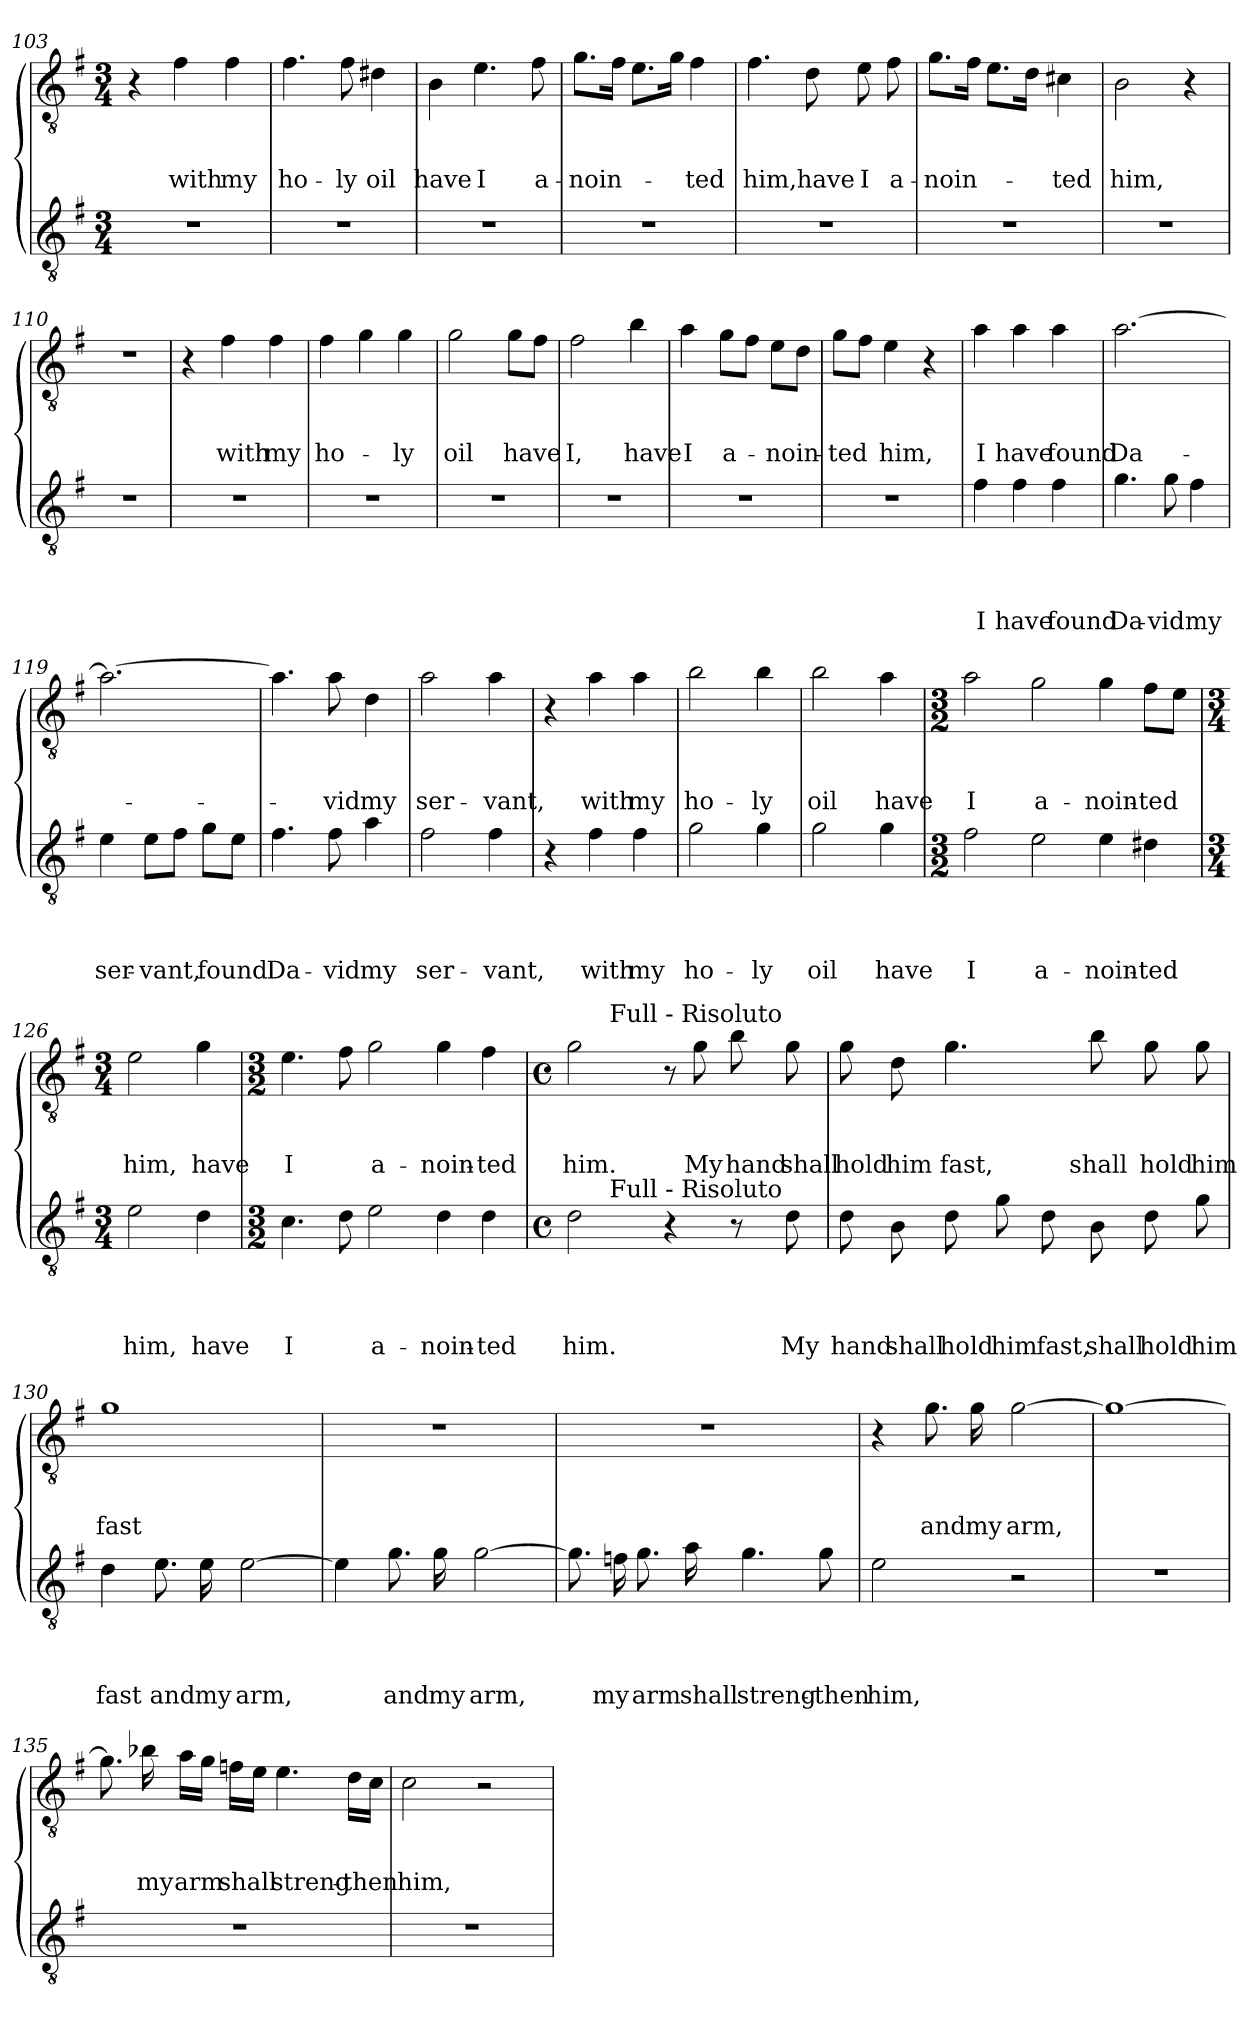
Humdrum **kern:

**kern	**text	**text	**text	**text	**kern	**text	**text	**text
*part2	*part2	*part2	*part2	*part2	*part1	*part1	*part1	*part1
*staff2	*staff2	*staff2	*staff2	*staff2	*staff1	*staff1	*staff1	*staff1
*clefGv2	*	*	*	*	*clefGv2	*	*	*
*k[f#]	*	*	*	*	*k[f#]	*	*	*
*G:	*	*	*	*	*G:	*	*	*
*M3/4	*	*	*	*	*M3/4	*	*	*
=103	=103	=103	=103	=103	=103	=103	=103	=103
2.r	.	.	.	.	4r	.	.	.
!	!	!	!	!	!	!	!	!LO:LY:b
.	.	.	.	.	4f#\	.	.	with
!	!	!	!	!	!	!	!	!LO:LY:b
.	.	.	.	.	4f#\	.	.	my
=104	=104	=104	=104	=104	=104	=104	=104	=104
!	!	!	!	!	!	!	!	!LO:LY:b
2.r	.	.	.	.	4.f#\	.	.	ho-
!	!	!	!	!	!	!	!	!LO:LY:b
.	.	.	.	.	8f#\	.	.	-ly
!	!	!	!	!	!	!	!	!LO:LY:b
.	.	.	.	.	4d#X\	.	.	oil
=105	=105	=105	=105	=105	=105	=105	=105	=105
!	!	!	!	!	!	!	!	!LO:LY:b
2.r	.	.	.	.	4B\	.	.	have
!	!	!	!	!	!	!	!	!LO:LY:b
.	.	.	.	.	4.e\	.	.	I
!	!	!	!	!	!	!	!	!LO:LY:b
.	.	.	.	.	8f#\	.	.	a-
=106	=106	=106	=106	=106	=106	=106	=106	=106
!	!	!	!	!	!	!	!	!LO:LY:b
2.r	.	.	.	.	8.g\L	.	.	-noin-
.	.	.	.	.	16f#\Jk	.	.	.
.	.	.	.	.	8.e\L	.	.	.
.	.	.	.	.	16g\Jk	.	.	.
!	!	!	!	!	!	!	!	!LO:LY:b
.	.	.	.	.	4f#\	.	.	-ted
=107	=107	=107	=107	=107	=107	=107	=107	=107
!	!	!	!	!	!	!	!	!LO:LY:b
2.r	.	.	.	.	4.f#\	.	.	him,
!	!	!	!	!	!	!	!	!LO:LY:b
.	.	.	.	.	8d\	.	.	have
!	!	!	!	!	!	!	!	!LO:LY:b
.	.	.	.	.	8e\	.	.	I
!	!	!	!	!	!	!	!	!LO:LY:b
.	.	.	.	.	8f#\	.	.	a-
=108	=108	=108	=108	=108	=108	=108	=108	=108
!	!	!	!	!	!	!	!	!LO:LY:b
2.r	.	.	.	.	8.g\L	.	.	-noin-
.	.	.	.	.	16f#\Jk	.	.	.
.	.	.	.	.	8.e\L	.	.	.
.	.	.	.	.	16d\Jk	.	.	.
!	!	!	!	!	!	!	!	!LO:LY:b
.	.	.	.	.	4c#X\	.	.	-ted
!!LO:LB:g=z
=109	=109	=109	=109	=109	=109	=109	=109	=109
!	!	!	!	!	!	!	!	!LO:LY:b
2.r	.	.	.	.	2B\	.	.	him,
.	.	.	.	.	4r	.	.	.
=110	=110	=110	=110	=110	=110	=110	=110	=110
2.r	.	.	.	.	2.r	.	.	.
=111	=111	=111	=111	=111	=111	=111	=111	=111
2.r	.	.	.	.	4r	.	.	.
!	!	!	!	!	!	!	!	!LO:LY:b
.	.	.	.	.	4f#\	.	.	with
!	!	!	!	!	!	!	!	!LO:LY:b
.	.	.	.	.	4f#\	.	.	my
=112	=112	=112	=112	=112	=112	=112	=112	=112
!	!	!	!	!	!	!	!	!LO:LY:b
2.r	.	.	.	.	4f#\	.	.	ho-
.	.	.	.	.	4g\	.	.	.
!	!	!	!	!	!	!	!	!LO:LY:b
.	.	.	.	.	4g\	.	.	-ly
=113	=113	=113	=113	=113	=113	=113	=113	=113
!	!	!	!	!	!	!	!	!LO:LY:b
2.r	.	.	.	.	2g\	.	.	oil
!	!	!	!	!	!	!	!	!LO:LY:b
.	.	.	.	.	8g\L	.	.	have
.	.	.	.	.	8f#\J	.	.	.
=114	=114	=114	=114	=114	=114	=114	=114	=114
!	!	!	!	!	!	!	!	!LO:LY:b
2.r	.	.	.	.	2f#\	.	.	I,
!	!	!	!	!	!	!	!	!LO:LY:b
.	.	.	.	.	4b\	.	.	have
=115	=115	=115	=115	=115	=115	=115	=115	=115
!	!	!	!	!	!	!	!	!LO:LY:b
2.r	.	.	.	.	4a\	.	.	I
!	!	!	!	!	!	!	!	!LO:LY:b
.	.	.	.	.	8g\L	.	.	a-
.	.	.	.	.	8f#\J	.	.	.
!	!	!	!	!	!	!	!	!LO:LY:b
.	.	.	.	.	8e\L	.	.	-noin-
.	.	.	.	.	8d\J	.	.	.
=116	=116	=116	=116	=116	=116	=116	=116	=116
!	!	!	!	!	!	!	!	!LO:LY:b
2.r	.	.	.	.	8g\L	.	.	-ted
.	.	.	.	.	8f#\J	.	.	.
!	!	!	!	!	!	!	!	!LO:LY:b
.	.	.	.	.	4e\	.	.	him,
.	.	.	.	.	4r	.	.	.
!!LO:PB:g=z
=117	=117	=117	=117	=117	=117	=117	=117	=117
!	!	!	!	!LO:LY:b	!	!	!	!LO:LY:b
4f#\	.	.	.	I	4a\	.	.	I
!	!	!	!	!LO:LY:b	!	!	!	!LO:LY:b
4f#\	.	.	.	have	4a\	.	.	have
!	!	!	!	!LO:LY:b	!	!	!	!LO:LY:b
4f#\	.	.	.	found	4a\	.	.	found
=118	=118	=118	=118	=118	=118	=118	=118	=118
!	!	!	!	!LO:LY:b	!	!	!	!LO:LY:b
4.g\	.	.	.	Da-	[2.a\	.	.	Da-
!	!	!	!	!LO:LY:b	!	!	!	!
8g\	.	.	.	-vid	.	.	.	.
!	!	!	!	!LO:LY:b	!	!	!	!
4f#\	.	.	.	my	.	.	.	.
=119	=119	=119	=119	=119	=119	=119	=119	=119
!	!	!	!	!LO:LY:b	!	!	!	!
4e\	.	.	.	ser-	2.a\_	.	.	.
!	!	!	!	!LO:LY:b	!	!	!	!
8e\L	.	.	.	-vant,	.	.	.	.
8f#\J	.	.	.	.	.	.	.	.
!	!	!	!	!LO:LY:b	!	!	!	!
8g\L	.	.	.	found	.	.	.	.
8e\J	.	.	.	.	.	.	.	.
=120	=120	=120	=120	=120	=120	=120	=120	=120
!	!	!	!	!LO:LY:b	!	!	!	!
4.f#\	.	.	.	Da-	4.a\]	.	.	.
!	!	!	!	!LO:LY:b	!	!	!	!LO:LY:b
8f#\	.	.	.	-vid	8a\	.	.	-vid
!	!	!	!	!LO:LY:b	!	!	!	!LO:LY:b
4a\	.	.	.	my	4d\	.	.	my
=121	=121	=121	=121	=121	=121	=121	=121	=121
!	!	!	!	!LO:LY:b	!	!	!	!LO:LY:b
2f#\	.	.	.	ser-	2a\	.	.	ser-
!	!	!	!	!LO:LY:b	!	!	!	!LO:LY:b
4f#\	.	.	.	-vant,	4a\	.	.	-vant,
=122	=122	=122	=122	=122	=122	=122	=122	=122
4r	.	.	.	.	4r	.	.	.
!	!	!	!	!LO:LY:b	!	!	!	!LO:LY:b
4f#\	.	.	.	with	4a\	.	.	with
!	!	!	!	!LO:LY:b	!	!	!	!LO:LY:b
4f#\	.	.	.	my	4a\	.	.	my
=123	=123	=123	=123	=123	=123	=123	=123	=123
!	!	!	!	!LO:LY:b	!	!	!	!LO:LY:b
2g\	.	.	.	ho-	2b\	.	.	ho-
!	!	!	!	!LO:LY:b	!	!	!	!LO:LY:b
4g\	.	.	.	-ly	4b\	.	.	-ly
=124	=124	=124	=124	=124	=124	=124	=124	=124
!	!	!	!	!LO:LY:b	!	!	!	!LO:LY:b
2g\	.	.	.	oil	2b\	.	.	oil
!	!	!	!	!LO:LY:b	!	!	!	!LO:LY:b
4g\	.	.	.	have	4a\	.	.	have
!!LO:LB:g=z
=125	=125	=125	=125	=125	=125	=125	=125	=125
*M3/2	*	*	*	*	*M3/2	*	*	*
!	!	!	!	!LO:LY:b	!	!	!	!LO:LY:b
2f#\	.	.	.	I	2a\	.	.	I
!	!	!	!	!LO:LY:b	!	!	!	!LO:LY:b
2e\	.	.	.	a-	2g\	.	.	a-
!	!	!	!	!LO:LY:b	!	!	!	!LO:LY:b
4e\	.	.	.	-noin-	4g\	.	.	-noin-
!	!	!	!	!LO:LY:b	!	!	!	!LO:LY:b
4d#X\	.	.	.	-ted	8f#\L	.	.	-ted
.	.	.	.	.	8e\J	.	.	.
=126	=126	=126	=126	=126	=126	=126	=126	=126
*M3/4	*	*	*	*	*M3/4	*	*	*
!	!	!	!	!LO:LY:b	!	!	!	!LO:LY:b
2e\	.	.	.	him,	2e\	.	.	him,
!	!	!	!	!LO:LY:b	!	!	!	!LO:LY:b
4d\	.	.	.	have	4g\	.	.	have
=127	=127	=127	=127	=127	=127	=127	=127	=127
*M3/2	*	*	*	*	*M3/2	*	*	*
!	!	!	!	!LO:LY:b	!	!	!	!LO:LY:b
4.c\	.	.	.	I	4.e\	.	.	I
8d\	.	.	.	.	8f#\	.	.	.
!	!	!	!	!LO:LY:b	!	!	!	!LO:LY:b
2e\	.	.	.	a-	2g\	.	.	a-
!	!	!	!	!LO:LY:b	!	!	!	!LO:LY:b
4d\	.	.	.	-noin-	4g\	.	.	-noin-
!	!	!	!	!LO:LY:b	!	!	!	!LO:LY:b
4d\	.	.	.	-ted	4f#\	.	.	-ted
=128	=128	=128	=128	=128	=128	=128	=128	=128
*M4/4	*	*	*	*	*M4/4	*	*	*
*met(c)	*	*	*	*	*met(c)	*	*	*
!	!	!	!	!LO:LY:b	!	!	!	!LO:LY:b
*^	*	*	*	*	*^	*	*	*
2d\	8ryy	.	.	.	him.	2g\	8ryy	.	.	him.
.	32ryy	.	.	.	.	.	32ryy	.	.	.
!	!	!	!	!	!	!	!LO:TX:a:t=Full - Risoluto	!	!	!
!	!LO:TX:a:t=Full - Risoluto	!	!	!	!	!	!	!	!	!
.	2ryy	.	.	.	.	.	2ryy	.	.	.
4r	.	.	.	.	.	8r	.	.	.	.
!	!	!	!	!	!	!	!	!	!	!LO:LY:b
.	.	.	.	.	.	8g\	.	.	.	My
.	4ryy	.	.	.	.	.	4ryy	.	.	.
!	!	!	!	!	!	!	!	!	!	!LO:LY:b
8r	.	.	.	.	.	8b\	.	.	.	hand
!	!	!	!	!	!LO:LY:b	!	!	!	!	!LO:LY:b
8d\	.	.	.	.	My	8g\	.	.	.	shall
.	16.ryy	.	.	.	.	.	16.ryy	.	.	.
!!LO:LB:g=z
=129	=129	=129	=129	=129	=129	=129	=129	=129	=129	=129
!	!	!	!	!	!LO:LY:b	!	!	!	!	!LO:LY:b
*v	*v	*	*	*	*	*	*	*	*	*
*	*	*	*	*	*v	*v	*	*	*
8d\	.	.	.	hand	8g\	.	.	hold
!	!	!	!	!LO:LY:b	!	!	!	!LO:LY:b
8B\	.	.	.	shall	8d\	.	.	him
!	!	!	!	!LO:LY:b	!	!	!	!LO:LY:b
8d\	.	.	.	hold	4.g\	.	.	fast,
!	!	!	!	!LO:LY:b	!	!	!	!
8g\	.	.	.	him	.	.	.	.
!	!	!	!	!LO:LY:b	!	!	!	!
8d\	.	.	.	fast,	.	.	.	.
!	!	!	!	!LO:LY:b	!	!	!	!LO:LY:b
8B\	.	.	.	shall	8b\	.	.	shall
!	!	!	!	!LO:LY:b	!	!	!	!LO:LY:b
8d\	.	.	.	hold	8g\	.	.	hold
!	!	!	!	!LO:LY:b	!	!	!	!LO:LY:b
8g\	.	.	.	him	8g\	.	.	him
=130	=130	=130	=130	=130	=130	=130	=130	=130
!	!	!	!	!LO:LY:b	!	!	!	!LO:LY:b
4d\	.	.	.	fast	1g	.	.	fast
!	!	!	!	!LO:LY:b	!	!	!	!
8.e\	.	.	.	and	.	.	.	.
!	!	!	!	!LO:LY:b	!	!	!	!
16e\	.	.	.	my	.	.	.	.
!	!	!	!	!LO:LY:b	!	!	!	!
[2e\	.	.	.	arm,	.	.	.	.
=131	=131	=131	=131	=131	=131	=131	=131	=131
4e\]	.	.	.	.	1r	.	.	.
!	!	!	!	!LO:LY:b	!	!	!	!
8.g\	.	.	.	and	.	.	.	.
!	!	!	!	!LO:LY:b	!	!	!	!
16g\	.	.	.	my	.	.	.	.
!	!	!	!	!LO:LY:b	!	!	!	!
[2g\	.	.	.	arm,	.	.	.	.
=132	=132	=132	=132	=132	=132	=132	=132	=132
8.g\]	.	.	.	.	1r	.	.	.
!	!	!	!	!LO:LY:b	!	!	!	!
16fn\	.	.	.	my	.	.	.	.
!	!	!	!	!LO:LY:b	!	!	!	!
8.g\	.	.	.	arm	.	.	.	.
!	!	!	!	!LO:LY:b	!	!	!	!
16a\	.	.	.	shall	.	.	.	.
!	!	!	!	!LO:LY:b	!	!	!	!
4.g\	.	.	.	streng-	.	.	.	.
!	!	!	!	!LO:LY:b	!	!	!	!
8g\	.	.	.	-then	.	.	.	.
!!LO:LB:g=z
=133	=133	=133	=133	=133	=133	=133	=133	=133
!	!	!	!	!LO:LY:b	!	!	!	!
2e\	.	.	.	him,	4r	.	.	.
!	!	!	!	!	!	!	!	!LO:LY:b
.	.	.	.	.	8.g\	.	.	and
!	!	!	!	!	!	!	!	!LO:LY:b
.	.	.	.	.	16g\	.	.	my
!	!	!	!	!	!	!	!	!LO:LY:b
2r	.	.	.	.	[2g\	.	.	arm,
=134	=134	=134	=134	=134	=134	=134	=134	=134
1r	.	.	.	.	1g_	.	.	.
=135	=135	=135	=135	=135	=135	=135	=135	=135
1r	.	.	.	.	8.g\]	.	.	.
!	!	!	!	!	!	!	!	!LO:LY:b
.	.	.	.	.	16b-X\	.	.	my
!	!	!	!	!	!	!	!	!LO:LY:b
.	.	.	.	.	16a\LL	.	.	arm
.	.	.	.	.	16g\JJ	.	.	.
!	!	!	!	!	!	!	!	!LO:LY:b
.	.	.	.	.	16fn\LL	.	.	shall
.	.	.	.	.	16e\JJ	.	.	.
!	!	!	!	!	!	!	!	!LO:LY:b
.	.	.	.	.	4.e\	.	.	streng-
!	!	!	!	!	!	!	!	!LO:LY:b
.	.	.	.	.	16d\LL	.	.	-then
.	.	.	.	.	16c\JJ	.	.	.
=136	=136	=136	=136	=136	=136	=136	=136	=136
!	!	!	!	!	!	!	!	!LO:LY:b
1r	.	.	.	.	2c\	.	.	him,
.	.	.	.	.	2r	.	.	.
=	=	=	=	=	=	=	=	=
*-	*-	*-	*-	*-	*-	*-	*-	*-
